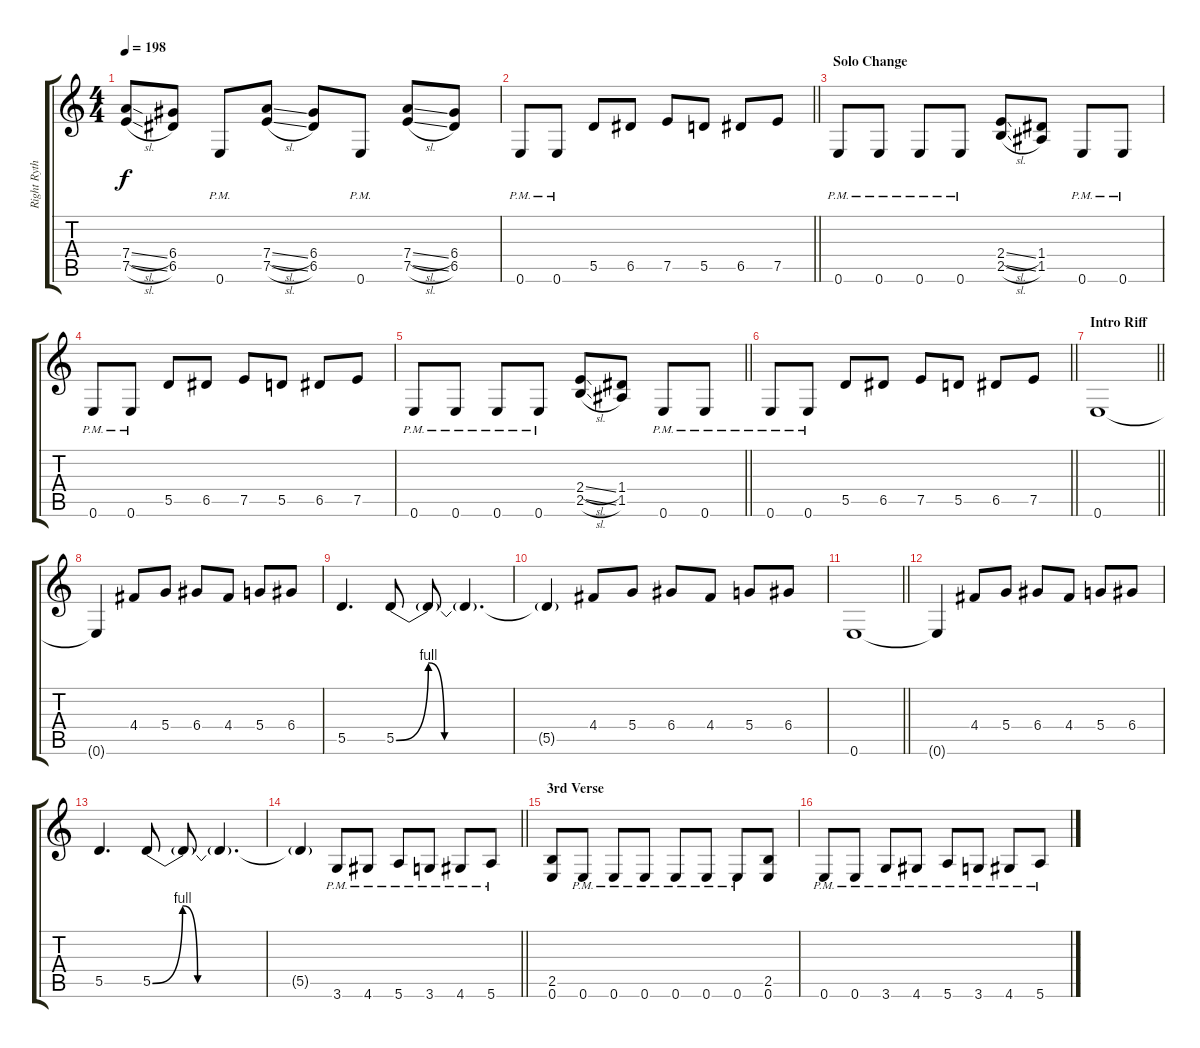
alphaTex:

\track ("Right Rythm Guitar" "Right Ryth") {instrument distortionguitar}
\staff {score tabs}
\tuning (E4 B3 G3 D3 A2 E2) {hide}
\ts (4 4)
\tempo 198
\clef g2
\ks c
(7.4{sl} 7.5{sl}).8{dy f} (6.4 6.5).8 0.6{pm}.8 (7.4{sl} 7.5{sl}).8 (6.4 6.5).8 0.6{pm}.8 (7.4{sl} 7.5{sl}).8 (6.4 6.5).8 |
\barLineRight lightlight
0.6{pm}.8 0.6{pm}.8 5.5.8 6.5.8 7.5.8 5.5.8 6.5.8 7.5.8 |
\section ("" "Solo Change")
0.6{pm}.8 0.6{pm}.8 0.6{pm}.8 0.6{pm}.8 (2.4{sl} 2.5{sl}).8 (1.4 1.5).8 0.6{pm}.8 0.6{pm}.8 |
0.6{pm}.8 0.6{pm}.8 5.5.8 6.5.8 7.5.8 5.5.8 6.5.8 7.5.8 |
\barLineRight lightlight
0.6{pm}.8 0.6{pm}.8 0.6{pm}.8 0.6{pm}.8 (2.4{sl} 2.5{sl}).8 (1.4 1.5).8 0.6{pm}.8 0.6{pm}.8 |
\section ("" "")
\barLineRight lightlight
0.6{pm}.8 0.6{pm}.8 5.5.8 6.5.8 7.5.8 5.5.8 6.5.8 7.5.8 |
\section ("" "Intro Riff")
\barLineRight lightlight
0.6.1 |
0.6{t}.4 4.4.8 5.4.8 6.4.8 4.4.8 5.4.8 6.4.8 |
5.5.4{d} 5.5{be (custom 0 0 10 4 15 0 30 0 60 0)}.8 5.5{t}.8 5.5{t}.4{d} |
5.5{t}.4 4.4.8 5.4.8 6.4.8 4.4.8 5.4.8 6.4.8 |
\barLineRight lightlight
0.6.1 |
0.6{t}.4 4.4.8 5.4.8 6.4.8 4.4.8 5.4.8 6.4.8 |
5.5.4{d} 5.5{be (custom 0 0 10 4 15 0 30 0 60 0)}.8 5.5{t}.8 5.5{t}.4{d} |
\barLineRight lightlight
5.5{t}.4 3.6{pm}.8 4.6{pm}.8 5.6{pm}.8 3.6{pm}.8 4.6{pm}.8 5.6{pm}.8 |
\section ("" "3rd Verse")
(2.5 0.6).8 0.6{pm}.8 0.6{pm}.8 0.6{pm}.8 0.6{pm}.8 0.6{pm}.8 0.6{pm}.8 (2.5 0.6).8 |
0.6{pm}.8 0.6{pm}.8 3.6{pm}.8 4.6{pm}.8 5.6{pm}.8 3.6{pm}.8 4.6{pm}.8 5.6{pm}.8
